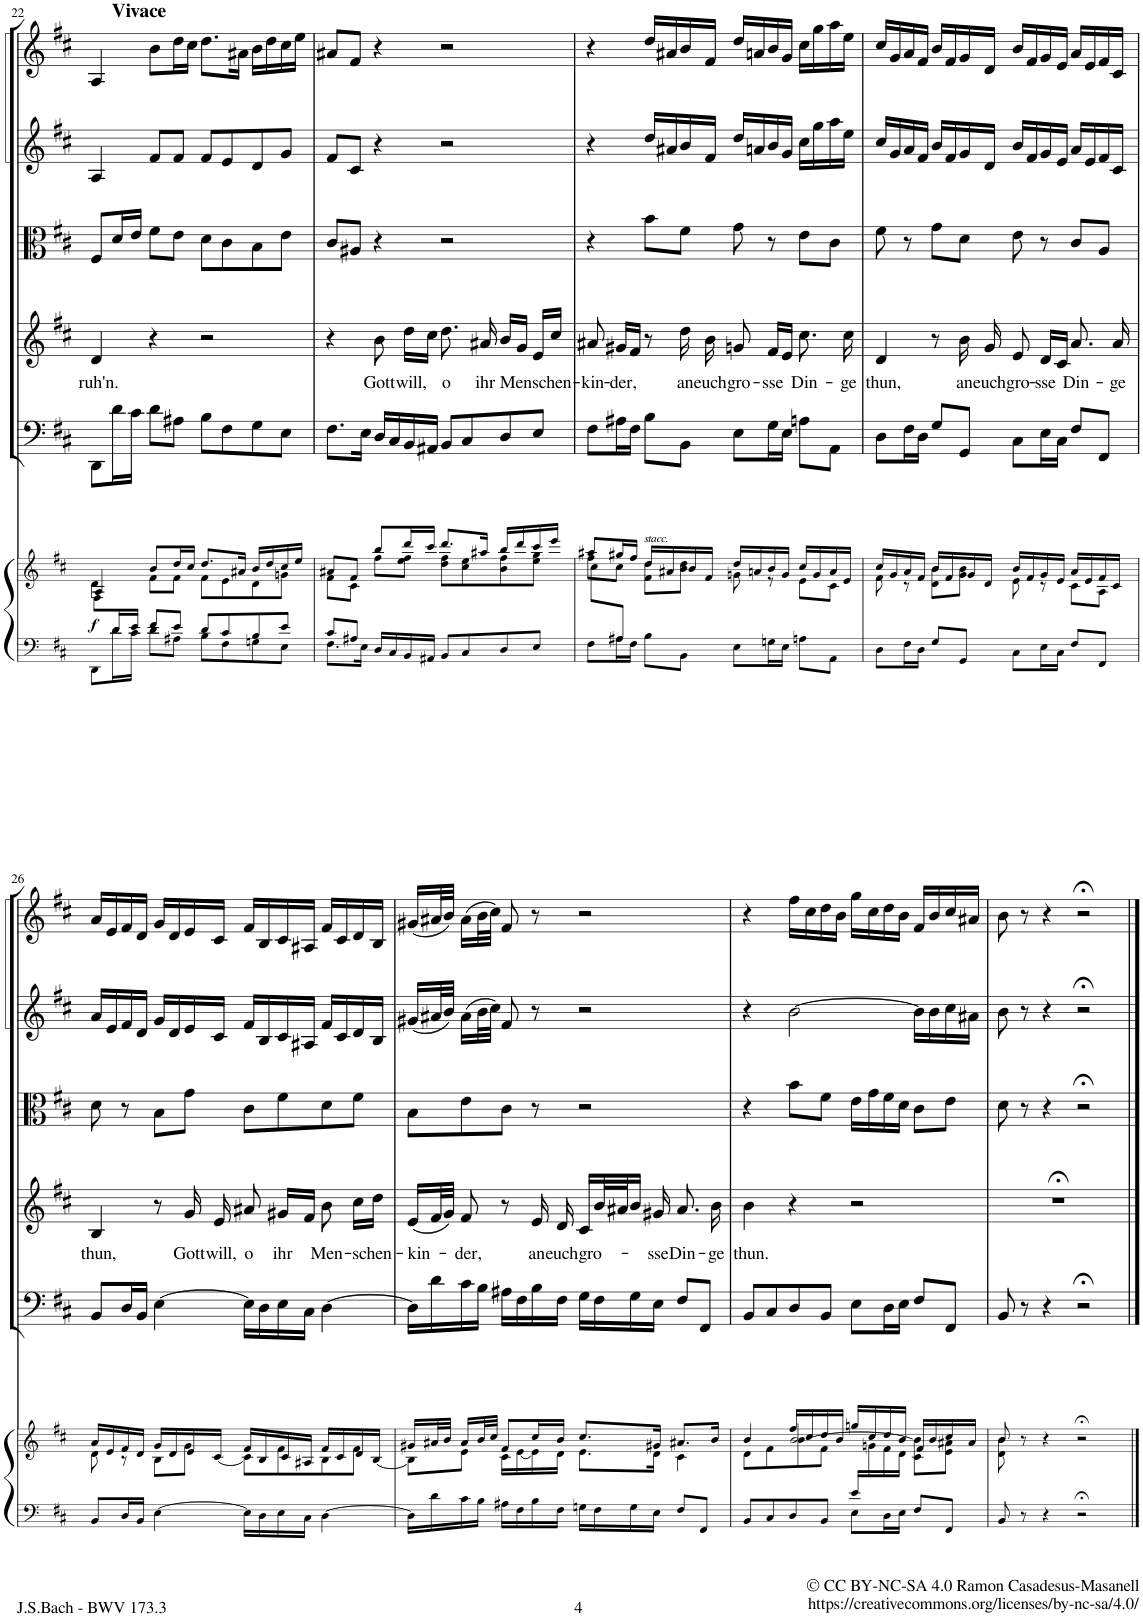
**kern	**kern	**dynam	**kern	**kern	**text	**kern	**kern	**kern
*part6	*part6	*part6	*part5	*part4	*part4	*part3	*part2	*part1
*staff7	*staff6	*staff6/7	*staff5	*staff4	*staff4	*staff3	*staff2	*staff1
*I"Piano reduction	*	*	*I"Continuo	*I"Alto	*	*I"Viola	*I"Violino II	*I"Violino I
*I'Pno	*	*	*	*	*	*I'Vla	*I'Vln	*I'Vln
!!LO:PB:g=z
*clefF4	*clefG2	*	*clefF4	*clefG2	*	*clefC3	*clefG2	*clefG2
*k[f#c#]	*k[f#c#]	*	*k[f#c#]	*k[f#c#]	*	*k[f#c#]	*k[f#c#]	*k[f#c#]
*M4/4	*M4/4	*	*M4/4	*M4/4	*	*M4/4	*M4/4	*M4/4
*met(c)	*met(c)	*	*met(c)	*met(c)	*	*met(c)	*met(c)	*met(c)
=22	=22	=22	=22	=22	=22	=22	=22	=22
*^	*^	*	*	*	*	*	*	*
*	*	*	*^	*	*	*	*	*	*	*
!	!	!	!	!	!LO:DY:b	!	!	!LO:LY:b	!	!	!
*	*	*	*	*	*	*	*	*	*	*	*^
8ryy	8DD\L	4A/	4d\	8F#\L	f	8DD\L	4d/	ruh'n.	8F#/L	4A/	4A/	8ryy
!	!	!	!	!	!	!	!	!	!	!	!	!LO:TX:a:B:t=Vivace
16d/L	16d\L	.	.	2..ryy	.	16d\L	.	.	16d/L	.	.	2..ryy
16e/JJ	16c#\JJ	.	.	.	.	16c#\JJ	.	.	16e/JJ	.	.	.
8f#/L	8d\L	8b/L	8f#\L	.	.	8d\L	4r	.	8f#\L	8f#/L	8b\L	.
8e/J	8A#X\J	16dd/L	8f#\J	.	.	8A#X\J	.	.	8e\J	8f#/J	16dd\L	.
.	.	16cc#/JJ	.	.	.	.	.	.	.	.	16cc#\JJ	.
8d/L	8B\L	8.dd/L	8f#\L	.	.	8B\L	2r	.	8d\L	8f#/L	8.dd\L	.
8c#/	8F#\	.	8e\	.	.	8F#\	.	.	8c#\	8e/	.	.
.	.	16a#X/Jk	.	.	.	.	.	.	.	.	16a#X\Jk	.
8B/	8Gn\	16b/LL	8d\	.	.	8G\	.	.	8B\	8d/	16b\LL	.
.	.	16dd/	.	.	.	.	.	.	.	.	16dd\	.
8e/J	8E\J	16cc#/	8gn\J	.	.	8E\J	.	.	8e\J	8g/J	16cc#\	.
.	.	16ee/JJ	.	.	.	.	.	.	.	.	16ee\JJ	.
*	*	*	*v	*v	*	*	*	*	*	*	*v	*v
=23	=23	=23	=23	=23	=23	=23	=23	=23	=23	=23
8c#/L	8.F#\L	8a#X/L	8f#\L	.	8.F#\L	4r	.	8c#/L	8f#/L	8a#X/L
8A#X/J	.	8f#/J	8c#\J	.	.	.	.	8A#X/J	8c#/J	8f#/J
.	16E\Jk	.	.	.	16E\Jk	.	.	.	.	.
!	!	!	!	!	!	!	!LO:LY:b	!	!	!
16D/LL	4ryy	8bb/L	8ff#\L	.	16D/LL	8b\	Gott	4r	4r	4r
16C#/	.	.	.	.	16C#/	.	.	.	.	.
!	!	!	!	!	!	!	!LO:LY:b	!	!	!
16BB/	.	16ddd/L	8ee\ 8ff#\J	.	16BB/	16dd\LL	will,	.	.	.
16AA#X/JJ	.	16ccc#/JJ	.	.	16AA#X/JJ	16cc#\JJ	.	.	.	.
!	!	!	!	!	!	!	!LO:LY:b	!	!	!
8BB/L	2ryy	8.ddd/L	8dd\ 8ff#\L	.	8BB/L	8.dd\	o	2r	2r	2r
8C#/	.	.	8cc#\ 8ee\	.	8C#/	.	.	.	.	.
!	!	!	!	!	!	!	!LO:LY:b	!	!	!
.	.	16aa#X/Jk	.	.	.	16a#X/	ihr	.	.	.
!	!	!	!	!	!	!	!LO:LY:b	!	!	!
8D/	.	16bb/LL	8b\ 8ff#\	.	8D/	16b/LL	Men-	.	.	.
.	.	16ddd/	.	.	.	16g/JJ	.	.	.	.
!	!	!	!	!	!	!	!LO:LY:b	!	!	!
8E/J	.	16ccc#/	8ee\ 8gg\J	.	8E/J	16e/LL	-schen-	.	.	.
.	.	16eee/JJ	.	.	.	16cc#/JJ	.	.	.	.
=24	=24	=24	=24	=24	=24	=24	=24	=24	=24	=24
*	*	*	*^	*	*	*	*	*	*	*
!	!	!	!	!	!	!	!	!LO:LY:b	!	!	!
8ryy	8F#\L	8aa#X/L	8ff#\L	8cc#\L	.	8F#\L	8a#X/	-kin-	4r	4r	4r
!	!	!	!	!	!	!	!	!LO:LY:b	!	!	!
8A#X/J	16A#\L	16gg#X/L	8cc#\J	2..ryy	.	16A#X\L	16g#X/LL	-der,	.	.	.
.	16F#\JJ	16ff#/JJ	.	.	.	16F#\JJ	16f#/JJ	.	.	.	.
!	!	!LO:TX:a:i:t=stacc.	!	!	!	!	!	!	!	!	!
4ryy	8B\L	16dd/LL	8f#\ 8dd\L	.	.	8B\L	8r	.	8b\L	16dd/LL	16dd/LL
.	.	16a#X/	.	.	.	.	.	.	.	16a#X/	16a#X/
!	!	!	!	!	!	!	!	!LO:LY:b	!	!	!
.	8BB\J	16b/	8b\ 8dd\J	.	.	8BB\J	16dd\	an	8f#\J	16b/	16b/
!	!	!	!	!	!	!	!	!LO:LY:b	!	!	!
.	.	16f#/JJ	.	.	.	.	16b\	euch	.	16f#/JJ	16f#/JJ
!	!	!	!	!	!	!	!	!LO:LY:b	!	!	!
2ryy	8E\L	16dd/LL	8gn\	.	.	8E\L	8gn/	gro-	8g\	16dd/LL	16dd/LL
.	.	16an/	.	.	.	.	.	.	.	16an/	16an/
!	!	!	!	!	!	!	!	!LO:LY:b	!	!	!
.	16Gn\L	16b/	8r	.	.	16G\L	16f#/LL	-sse	8r	16b/	16b/
.	16E\JJ	16g/JJ	.	.	.	16E\JJ	16e/JJ	.	.	16g/JJ	16g/JJ
!	!	!	!	!	!	!	!	!LO:LY:b	!	!	!
.	8An\L	16cc#/LL	8e\L	.	.	8An\L	8.cc#\	Din-	8e\L	16cc#\LL	16cc#\LL
.	.	16g/	.	.	.	.	.	.	.	16gg\	16gg\
.	8AA\J	16a/	8c#\J	.	.	8AA\J	.	.	8c#\J	16aa\	16aa\
!	!	!	!	!	!	!	!	!LO:LY:b	!	!	!
.	.	16e/JJ	.	.	.	.	16cc#\	-ge	.	16ee\JJ	16ee\JJ
*v	*v	*	*	*	*	*	*	*	*	*	*
*	*	*v	*v	*	*	*	*	*	*	*
=25	=25	=25	=25	=25	=25	=25	=25	=25	=25
!	!	!	!	!	!	!LO:LY:b	!	!	!
8D\L	16cc#/LL	8f#\	.	8D\L	4d/	thun,	8f#\	16cc#/LL	16cc#/LL
.	16g/	.	.	.	.	.	.	16g/	16g/
16F#\L	16a/	8r	.	16F#\L	.	.	8r	16a/	16a/
16D\JJ	16f#/JJ	.	.	16D\JJ	.	.	.	16f#/JJ	16f#/JJ
8G/L	16b/LL	8d\ 8b\L	.	8G/L	8r	.	8g\L	16b/LL	16b/LL
.	16f#/	.	.	.	.	.	.	16f#/	16f#/
!	!	!	!	!	!	!LO:LY:b	!	!	!
8GG/J	16g/	8g\ 8b\J	.	8GG/J	16b\	an	8d\J	16g/	16g/
!	!	!	!	!	!	!LO:LY:b	!	!	!
.	16d/JJ	.	.	.	16g/	euch	.	16d/JJ	16d/JJ
!	!	!	!	!	!	!LO:LY:b	!	!	!
8C#\L	16b/LL	8e\	.	8C#\L	8e/	gro-	8e\	16b/LL	16b/LL
.	16f#/	.	.	.	.	.	.	16f#/	16f#/
!	!	!	!	!	!	!LO:LY:b	!	!	!
16E\L	16g/	8r	.	16E\L	16d/LL	-sse	8r	16g/	16g/
16C#\JJ	16e/JJ	.	.	16C#\JJ	16c#/JJ	.	.	16e/JJ	16e/JJ
!	!	!	!	!	!	!LO:LY:b	!	!	!
8F#/L	16a/LL	8c#\L	.	8F#/L	8.a/	Din-	8c#/L	16a/LL	16a/LL
.	16e/	.	.	.	.	.	.	16e/	16e/
8FF#/J	16f#/	8A\J	.	8FF#/J	.	.	8A/J	16f#/	16f#/
!	!	!	!	!	!	!LO:LY:b	!	!	!
.	16c#/JJ	.	.	.	16a/	-ge	.	16c#/JJ	16c#/JJ
!!LO:LB:g=z
=26	=26	=26	=26	=26	=26	=26	=26	=26	=26
!	!	!	!	!	!	!LO:LY:b	!	!	!
8BB/L	16a/LL	8d\	.	8BB/L	4B/	thun,	8d\	16a/LL	16a/LL
.	16e/	.	.	.	.	.	.	16e/	16e/
16D/L	16f#/	8r	.	16D/L	.	.	8r	16f#/	16f#/
16BB/JJ	16d/JJ	.	.	16BB/JJ	.	.	.	16d/JJ	16d/JJ
[4E\	16g/LL	8B\L	.	[4E\	8r	.	8B\L	16g/LL	16g/LL
.	16d/	.	.	.	.	.	.	16d/	16d/
!	!	!	!	!	!	!LO:LY:b	!	!	!
.	16e/	8g\J	.	.	16g/	Gott	8g\J	16e/	16e/
!	!	!	!	!	!	!LO:LY:b	!	!	!
.	[<16c#/JJ	.	.	.	16e/	will,	.	16c#/JJ	16c#/JJ
!	!	!	!	!	!	!LO:LY:b	!	!	!
16E\LL]	16f#/LL	8c#\L]	.	16E\LL]	8a#X/	o	8c#\L	16f#/LL	16f#/LL
16D\	16B/	.	.	16D\	.	.	.	16B/	16B/
!	!	!	!	!	!	!LO:LY:b	!	!	!
16E\	16c#/	8f#\	.	16E\	16g#X/LL	ihr	8f#\	16c#/	16c#/
16C#\JJ	16A#X/JJ	.	.	16C#\JJ	16f#/JJ	.	.	16A#X/JJ	16A#X/JJ
!	!	!	!	!	!	!LO:LY:b	!	!	!
[4D\	16f#/LL	8B\	.	[4D\	8b\	Men-	8d\	16f#/LL	16f#/LL
.	16c#/	.	.	.	.	.	.	16c#/	16c#/
!	!	!	!	!	!	!LO:LY:b	!	!	!
.	16d/	8f#\J	.	.	16cc#\LL	-schen-	8f#\J	16d/	16d/
.	[<16B/JJ	.	.	.	16dd\JJ	.	.	16B/JJ	16B/JJ
=27	=27	=27	=27	=27	=27	=27	=27	=27	=27
!	!	!	!	!	!	!LO:LY:b	!	!	!
16D\LL]	16g#X/LL	8B\L]	.	16D\LL]	(16e/LL	-kin-	8B\L	(16g#X/LL	(16g#X/LL
16d\	32a#X/L	.	.	16d\	32f#/L	.	.	32a#X/L	32a#X/L
.	32b/JJJ	.	.	.	32g/JJJ)	.	.	32b/JJJ)	32b/JJJ)
!	!	!	!	!	!	!LO:LY:b	!	!	!
16c#\	16a#/LL	8e\J	.	16c#\	8f#/	-der,	8e\	(16a#\LL	(16a#\LL
16B\JJ	32b/L	.	.	16B\JJ	.	.	.	32b\L	32b\L
.	32cc#/JJJ	.	.	.	.	.	.	32cc#\JJJ)	32cc#\JJJ)
16A#X\LL	8f#/L	16c#\LL	.	16A#X\LL	8r	.	8c#\J	8f#/	8f#/
16F#\	.	[16e\	.	16F#\	.	.	.	.	.
!	!	!	!	!	!	!LO:LY:b	!	!	!
16B\	16cc#/L	16e\]	.	16B\	16e/	an	8r	8r	8r
!	!	!	!	!	!	!LO:LY:b	!	!	!
16F#\JJ	16b/JJ	16d\JJ	.	16F#\JJ	16d/	euch	.	.	.
!	!	!	!	!	!	!LO:LY:b	!	!	!
16Gn\LL	8.cc#/L	8.e\L	.	16G\LL	16c#/LL	gro-	2r	2r	2r
16F#\	.	.	.	16F#\	32b/L	.	.	.	.
.	.	.	.	.	32a#X/J	.	.	.	.
16G\	.	.	.	16G\	16b/JJ	.	.	.	.
!	!	!	!	!	!	!LO:LY:b	!	!	!
16E\JJ	16g#X/Jk	16d\Jk	.	16E\JJ	16g#X/	-sse	.	.	.
!	!	!	!	!	!	!LO:LY:b	!	!	!
8F#/L	8.a#X/L	4c#\	.	8F#/L	8.a#/	Din-	.	.	.
8FF#/J	.	.	.	8FF#/J	.	.	.	.	.
!	!	!	!	!	!	!LO:LY:b	!	!	!
.	16b/Jk	.	.	.	16b\	-ge	.	.	.
=28	=28	=28	=28	=28	=28	=28	=28	=28	=28
*^	*	*^	*	*	*	*	*	*	*
!	!	!	!	!	!	!	!	!LO:LY:b	!	!	!
2ryy	8BB/L	4b/	8d\L	4ryy	.	8BB/L	4b\	thun.	4r	4r	4r
.	8C#/	.	8f#\	.	.	8C#/	.	.	.	.	.
.	8D/	16ff#/LL	8b\	[2b/	.	8D/	4r	.	8b\L	[2b\	16ff#\LL
.	.	16cc#/	.	.	.	.	.	.	.	.	16cc#\
.	8BB/J	16dd/	8f#\J	.	.	8BB/J	.	.	8f#\J	.	16dd\
.	.	16b/JJ	.	.	.	.	.	.	.	.	16b\JJ
16e/LL	8E\L	16ggn/LL	16ryy	.	.	8E\L	2r	.	16e\LL	.	16gg\LL
4..ryy	.	16cc#/	16gn\	.	.	.	.	.	16g\	.	16cc#\
.	16D\L	16dd/	16f#\	.	.	16D\L	.	.	16f#\	.	16dd\
.	16E\JJ	16b/JJ	16d\JJ	.	.	16E\JJ	.	.	16d\JJ	.	16b\JJ
.	8F#/L	16f#/LL	8c#\ 8b\]L	4ryy	.	8F#/L	.	.	8c#\L	16b\LL]	16f#/LL
.	.	16b/	.	.	.	.	.	.	.	16b\	16b/
.	8FF#/J	16cc#/	8e\ 8a#X\J	.	.	8FF#/J	.	.	8e\J	16cc#\	16cc#/
.	.	16a#/JJ	.	.	.	.	.	.	.	16a#X\JJ	16a#X/JJ
*v	*v	*	*	*	*	*	*	*	*	*	*
*	*	*v	*v	*	*	*	*	*	*	*
=29	=29	=29	=29	=29	=29	=29	=29	=29	=29
8BB/	8b/	8d\ 8b\	.	8BB/	1r;<	.	8d\	8b\	8b\
8r	8r	8ryy	.	8r	.	.	8r	8r	8r
4r	4r	4ryy	.	4r	.	.	4r	4r	4r
2r;<	2r;<	2ryy	.	2r;<	.	.	2r;<	2r;<	2r;<
*	*v	*v	*	*	*	*	*	*	*
==	==	==	==	==	==	==	==	==
*-	*-	*-	*-	*-	*-	*-	*-	*-
